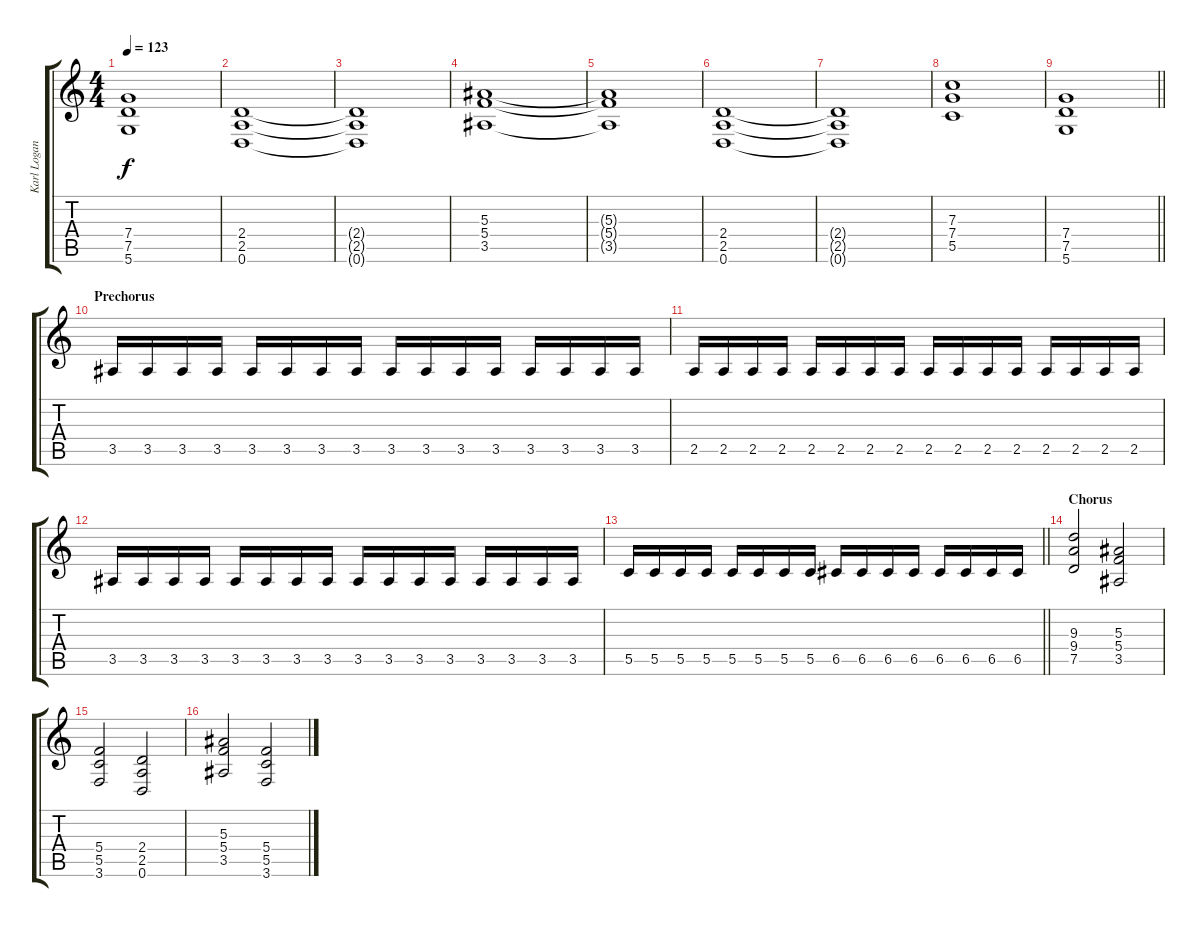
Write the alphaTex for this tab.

\track ("Karl Logan" "Karl Logan") {instrument distortionguitar}
\staff {score tabs}
\tuning (D4 A3 F3 C3 G2 D2) {hide}
\ts (4 4)
\tempo 123
\clef g2
\ks c
(7.4 7.5 5.6).1{dy f} |
(2.4 2.5 0.6).1 |
(2.4{t} 2.5{t} 0.6{t}).1 |
(5.3 5.4 3.5).1 |
(5.3{t} 5.4{t} 3.5{t}).1 |
(2.4 2.5 0.6).1 |
(2.4{t} 2.5{t} 0.6{t}).1 |
(7.3 7.4 5.5).1 |
\barLineRight lightlight
(7.4 7.5 5.6).1 |
\section ("" "Prechorus")
3.5.16 3.5.16 3.5.16 3.5.16 3.5.16 3.5.16 3.5.16 3.5.16 3.5.16 3.5.16 3.5.16 3.5.16 3.5.16 3.5.16 3.5.16 3.5.16 |
2.5.16 2.5.16 2.5.16 2.5.16 2.5.16 2.5.16 2.5.16 2.5.16 2.5.16 2.5.16 2.5.16 2.5.16 2.5.16 2.5.16 2.5.16 2.5.16 |
3.5.16 3.5.16 3.5.16 3.5.16 3.5.16 3.5.16 3.5.16 3.5.16 3.5.16 3.5.16 3.5.16 3.5.16 3.5.16 3.5.16 3.5.16 3.5.16 |
\barLineRight lightlight
5.5.16 5.5.16 5.5.16 5.5.16 5.5.16 5.5.16 5.5.16 5.5.16 6.5.16 6.5.16 6.5.16 6.5.16 6.5.16 6.5.16 6.5.16 6.5.16 |
\section ("" "Chorus")
(9.3 9.4 7.5).2 (5.3 5.4 3.5).2 |
(5.4 5.5 3.6).2 (2.4 2.5 0.6).2 |
(5.3 5.4 3.5).2 (5.4 5.5 3.6).2
